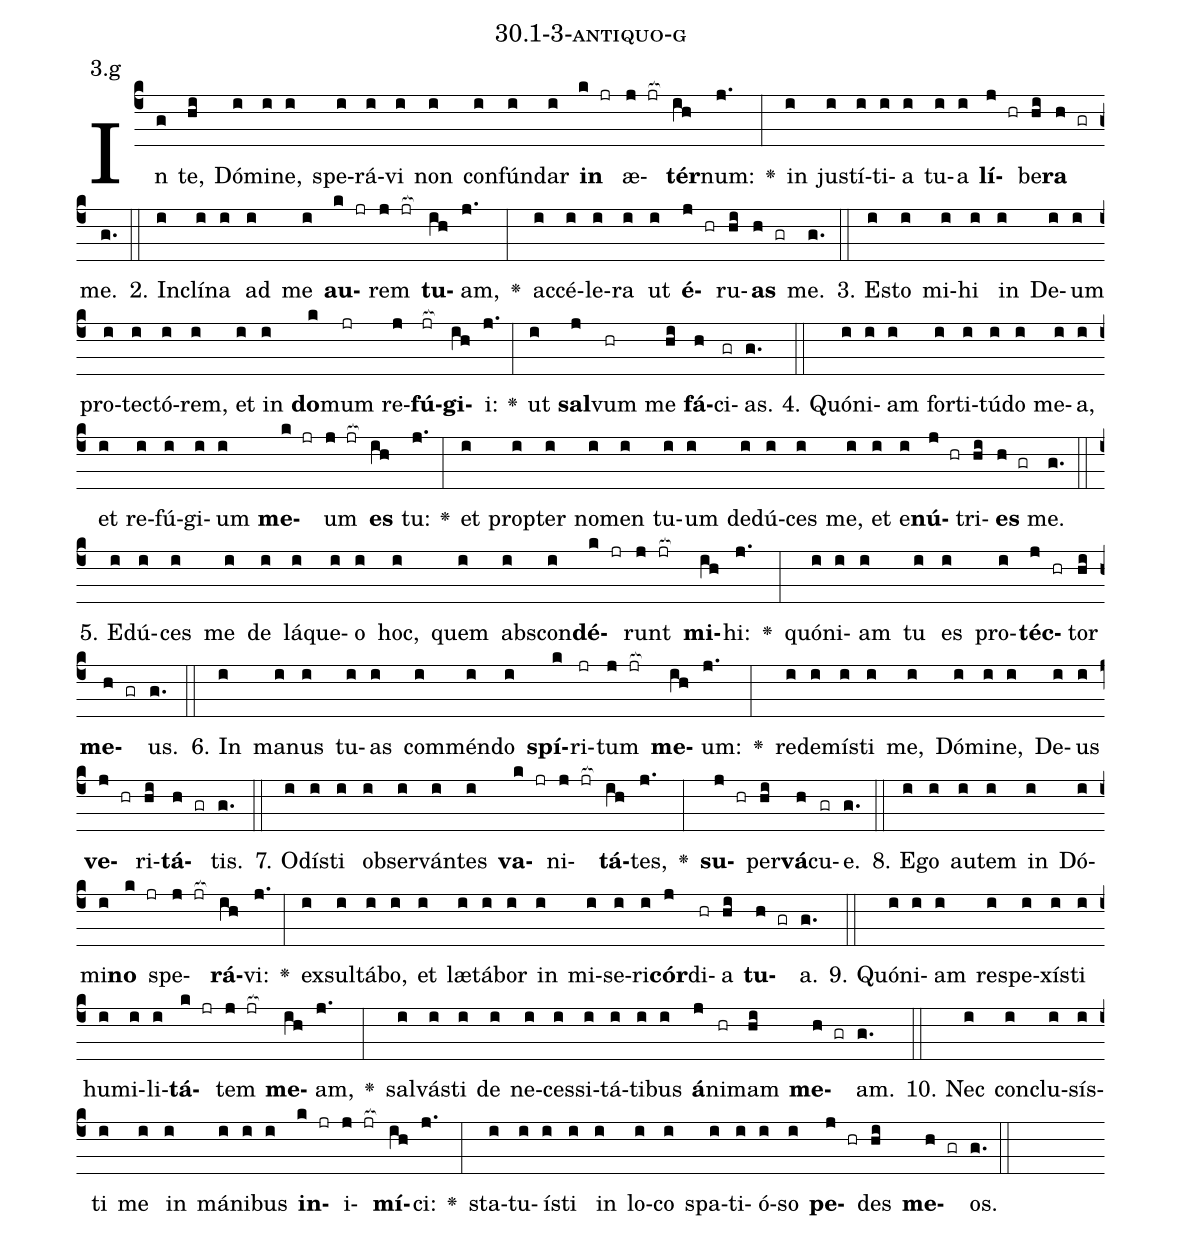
name: 30.1-3-antiquo-g;
annotation: 3.g;
%%
(c4)In(g) te,(hi) Dó(i)mi(i)ne,(i) spe(i)rá(i)vi(i) non(i) con(i)fún(i)dar(i) <b>in</b>(k jr) æ(j jr[ocb:1{])<b>tér</b>(ih[ocb:0}])num:(j.) <v>\greheightstar</v>(:) in(i) jus(i)tí(i)ti(i)a(i) tu(i)a(i) <b>lí</b>(j hr)be(hi)<b>ra</b>(h gr) me.(g.) (::)
2. In(i)clí(i)na(i) ad(i) me(i) <b>au</b>(k jr)rem(j jr[ocb:1{]) <b>tu</b>(ih[ocb:0}])am,(j.) <v>\greheightstar</v>(:) ac(i)cé(i)le(i)ra(i) ut(i) <b>é</b>(j hr)ru(hi)<b>as</b>(h gr) me.(g.) (::)
3. Es(i)to(i) mi(i)hi(i) in(i) De(i)um(i) pro(i)tec(i)tó(i)rem,(i) et(i) in(i) <b>do</b>(k)mum(jr) re(j)<b>fú</b>(jr[ocb:1{])<b>gi</b>(ih[ocb:0}])i:(j.) <v>\greheightstar</v>(:) ut(i) <b>sal</b>(j)vum(hr) me(hi) <b>fá</b>(h)ci(gr)as.(g.) (::)
4. Quón(i)i(i)am(i) for(i)ti(i)tú(i)do(i) me(i)a,(i) et(i) re(i)fú(i)gi(i)um(i) <b>me</b>(k jr)um(j jr[ocb:1{]) <b>es</b>(ih[ocb:0}]) tu:(j.) <v>\greheightstar</v>(:) et(i) prop(i)ter(i) no(i)men(i) tu(i)um(i) de(i)dú(i)ces(i) me,(i) et(i) e(i)<b>nú</b>(j hr)tri(hi)<b>es</b>(h gr) me.(g.) (::)
5. E(i)dú(i)ces(i) me(i) de(i) lá(i)que(i)o(i) hoc,(i) quem(i) abs(i)con(i)<b>dé</b>(k jr)runt(j jr[ocb:1{]) <b>mi</b>(ih[ocb:0}])hi:(j.) <v>\greheightstar</v>(:) quón(i)i(i)am(i) tu(i) es(i) pro(i)<b>téc</b>(j hr)tor(hi) <b>me</b>(h gr)us.(g.) (::)
6. In(i) ma(i)nus(i) tu(i)as(i) com(i)mén(i)do(i) <b>spí</b>(k)ri(jr)tum(j jr[ocb:1{]) <b>me</b>(ih[ocb:0}])um:(j.) <v>\greheightstar</v>(:) red(i)e(i)mís(i)ti(i) me,(i) Dó(i)mi(i)ne,(i) De(i)us(i) <b>ve</b>(j hr)ri(hi)<b>tá</b>(h gr)tis.(g.) (::)
7. O(i)dís(i)ti(i) ob(i)ser(i)ván(i)tes(i) <b>va</b>(k jr)ni(j jr[ocb:1{])<b>tá</b>(ih[ocb:0}])tes,(j.) <v>\greheightstar</v>(:) <b>su</b>(j hr)per(hi)<b>vá</b>(h)cu(gr)e.(g.) (::)
8. E(i)go(i) au(i)tem(i) in(i) Dó(i)mi(i)<b>no</b>(k jr) spe(j jr[ocb:1{])<b>rá</b>(ih[ocb:0}])vi:(j.) <v>\greheightstar</v>(:) ex(i)sul(i)tá(i)bo,(i) et(i) læ(i)tá(i)bor(i) in(i) mi(i)se(i)ri(i)<b>cór</b>(j)di(hr)a(hi) <b>tu</b>(h gr)a.(g.) (::)
9. Quón(i)i(i)am(i) re(i)spe(i)xís(i)ti(i) hu(i)mi(i)li(i)<b>tá</b>(k jr)tem(j jr[ocb:1{]) <b>me</b>(ih[ocb:0}])am,(j.) <v>\greheightstar</v>(:) sal(i)vás(i)ti(i) de(i) ne(i)ces(i)si(i)tá(i)ti(i)bus(i) <b>á</b>(j)ni(hr)mam(hi) <b>me</b>(h gr)am.(g.) (::)
10. Nec(i) con(i)clu(i)sís(i)ti(i) me(i) in(i) má(i)ni(i)bus(i) <b>in</b>(k jr)i(j jr[ocb:1{])<b>mí</b>(ih[ocb:0}])ci:(j.) <v>\greheightstar</v>(:) sta(i)tu(i)ís(i)ti(i) in(i) lo(i)co(i) spa(i)ti(i)ó(i)so(i) <b>pe</b>(j hr)des(hi) <b>me</b>(h gr)os.(g.) (::)
